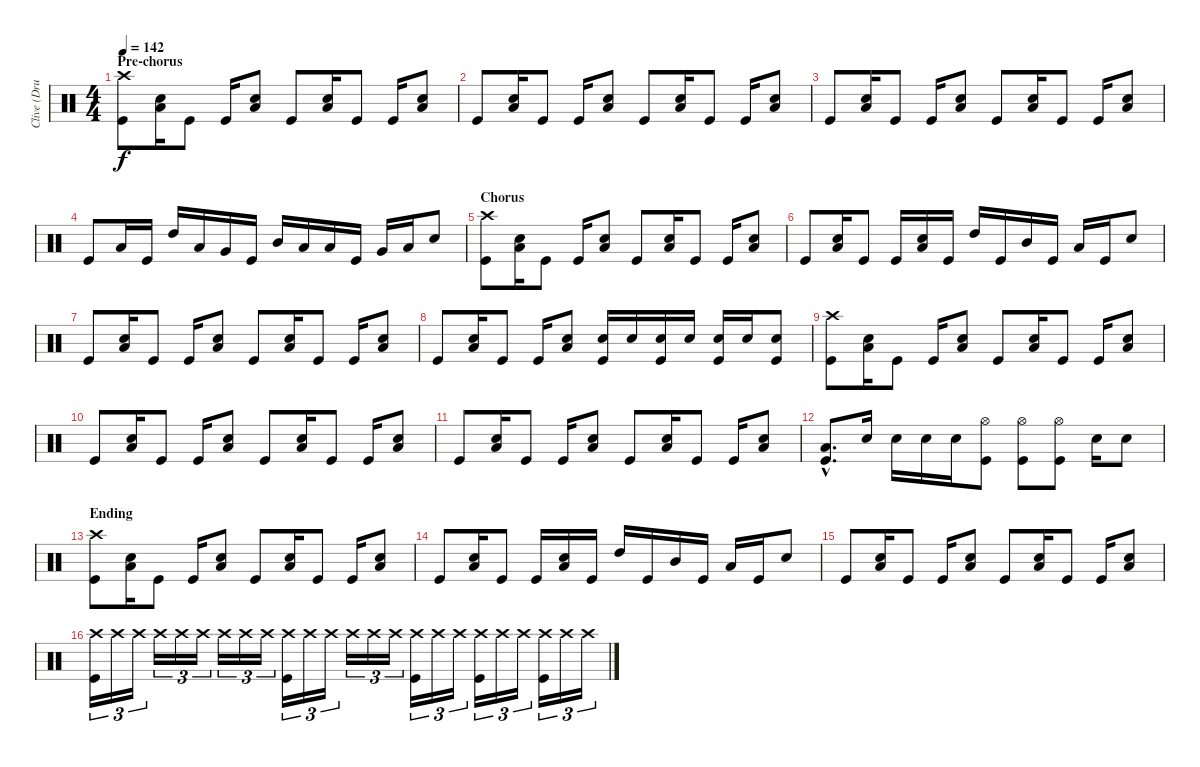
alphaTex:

\track ("Clive (Drums)" "Clive (Dru") {instrument percussion}
\staff {score}
\articulation defaults
\ts (4 4)
\section ("" "Pre-chorus")
\tempo 142
\clef neutral
\ks c
("Crash high (hit)" "Kick (hit)").8{dy f} ("Snare (hit) 2" "Low Floor Tom (hit)").16 "Kick (hit)".8 "Kick (hit)".16 ("Snare (hit) 2" "Low Floor Tom (hit)").8 "Kick (hit)".8 ("Snare (hit) 2" "Low Floor Tom (hit)").16 "Kick (hit)".8 "Kick (hit)".16 ("Snare (hit) 2" "Low Floor Tom (hit)").8 |
"Kick (hit)".8 ("Snare (hit) 2" "Low Floor Tom (hit)").16 "Kick (hit)".8 "Kick (hit)".16 ("Snare (hit) 2" "Low Floor Tom (hit)").8 "Kick (hit)".8 ("Snare (hit) 2" "Low Floor Tom (hit)").16 "Kick (hit)".8 "Kick (hit)".16 ("Snare (hit) 2" "Low Floor Tom (hit)").8 |
"Kick (hit)".8 ("Snare (hit) 2" "Low Floor Tom (hit)").16 "Kick (hit)".8 "Kick (hit)".16 ("Snare (hit) 2" "Low Floor Tom (hit)").8 "Kick (hit)".8 ("Snare (hit) 2" "Low Floor Tom (hit)").16 "Kick (hit)".8 "Kick (hit)".16 ("Snare (hit) 2" "Low Floor Tom (hit)").8 |
"Kick (hit)".8 "Low Floor Tom (hit)".16 "Kick (hit)".16 "High Tom (hit)".16 "Low Tom (hit)".16 "Very Low Tom (hit)".16 "Kick (hit)".16 "Mid Tom (hit)".16 "Low Tom (hit)".16 "Low Floor Tom (hit)".16 "Kick (hit)".16 "Very Low Tom (hit)".16 "Low Tom (hit)".16 "Snare (hit) 2".8 |
\section ("" "Chorus")
("Crash high (hit)" "Kick (hit)").8 ("Snare (hit) 2" "Low Floor Tom (hit)").16 "Kick (hit)".8 "Kick (hit)".16 ("Snare (hit) 2" "Low Floor Tom (hit)").8 "Kick (hit)".8 ("Snare (hit) 2" "Low Floor Tom (hit)").16 "Kick (hit)".8 "Kick (hit)".16 ("Snare (hit) 2" "Low Floor Tom (hit)").8 |
"Kick (hit)".8 ("Snare (hit) 2" "Low Floor Tom (hit)").16 "Kick (hit)".8 "Kick (hit)".16 ("Snare (hit) 2" "Low Floor Tom (hit)").16 "Kick (hit)".16 "High Tom (hit)".16 "Kick (hit)".16 "Mid Tom (hit)".16 "Kick (hit)".16 "Low Tom (hit)".16 "Kick (hit)".16 "Snare (hit) 2".8 |
"Kick (hit)".8 ("Snare (hit) 2" "Low Floor Tom (hit)").16 "Kick (hit)".8 "Kick (hit)".16 ("Snare (hit) 2" "Low Floor Tom (hit)").8 "Kick (hit)".8 ("Snare (hit) 2" "Low Floor Tom (hit)").16 "Kick (hit)".8 "Kick (hit)".16 ("Snare (hit) 2" "Low Floor Tom (hit)").8 |
"Kick (hit)".8 ("Snare (hit) 2" "Low Floor Tom (hit)").16 "Kick (hit)".8 "Kick (hit)".16 ("Snare (hit) 2" "Low Floor Tom (hit)").8 ("Snare (hit) 2" "Kick (hit)").16 "Snare (hit) 2".16 ("Snare (hit) 2" "Kick (hit)").16 "Snare (hit) 2".16 ("Snare (hit) 2" "Kick (hit)").16 "Snare (hit) 2".16 ("Snare (hit) 2" "Kick (hit)").8 |
("Crash high (hit)" "Kick (hit)").8 ("Snare (hit) 2" "Low Floor Tom (hit)").16 "Kick (hit)".8 "Kick (hit)".16 ("Snare (hit) 2" "Low Floor Tom (hit)").8 "Kick (hit)".8 ("Snare (hit) 2" "Low Floor Tom (hit)").16 "Kick (hit)".8 "Kick (hit)".16 ("Snare (hit) 2" "Low Floor Tom (hit)").8 |
"Kick (hit)".8 ("Snare (hit) 2" "Low Floor Tom (hit)").16 "Kick (hit)".8 "Kick (hit)".16 ("Snare (hit) 2" "Low Floor Tom (hit)").8 "Kick (hit)".8 ("Snare (hit) 2" "Low Floor Tom (hit)").16 "Kick (hit)".8 "Kick (hit)".16 ("Snare (hit) 2" "Low Floor Tom (hit)").8 |
"Kick (hit)".8 ("Snare (hit) 2" "Low Floor Tom (hit)").16 "Kick (hit)".8 "Kick (hit)".16 ("Snare (hit) 2" "Low Floor Tom (hit)").8 "Kick (hit)".8 ("Snare (hit) 2" "Low Floor Tom (hit)").16 "Kick (hit)".8 "Kick (hit)".16 ("Snare (hit) 2" "Low Floor Tom (hit)").8 |
("Low Tom (hit)"{hac} "Kick (hit)"{hac}).8{d} "Snare (hit) 2".16 "Snare (hit) 2".16 "Snare (hit) 2".16 "Snare (hit) 2".16 ("Hi-Hat (open)" "Kick (hit)").8 ("Hi-Hat (open)" "Kick (hit)").8 ("Hi-Hat (open)" "Kick (hit)").8 "Snare (hit) 2".16 "Snare (hit) 2".8 |
\section ("" "Ending")
("Crash high (hit)" "Kick (hit)").8 ("Snare (hit) 2" "Low Floor Tom (hit)").16 "Kick (hit)".8 "Kick (hit)".16 ("Snare (hit) 2" "Low Floor Tom (hit)").8 "Kick (hit)".8 ("Snare (hit) 2" "Low Floor Tom (hit)").16 "Kick (hit)".8 "Kick (hit)".16 ("Snare (hit) 2" "Low Floor Tom (hit)").8 |
"Kick (hit)".8 ("Snare (hit) 2" "Low Floor Tom (hit)").16 "Kick (hit)".8 "Kick (hit)".16 ("Snare (hit) 2" "Low Floor Tom (hit)").16 "Kick (hit)".16 "High Tom (hit)".16 "Kick (hit)".16 "Mid Tom (hit)".16 "Kick (hit)".16 "Low Tom (hit)".16 "Kick (hit)".16 "Snare (hit) 2".8 |
"Kick (hit)".8 ("Snare (hit) 2" "Low Floor Tom (hit)").16 "Kick (hit)".8 "Kick (hit)".16 ("Snare (hit) 2" "Low Floor Tom (hit)").8 "Kick (hit)".8 ("Snare (hit) 2" "Low Floor Tom (hit)").16 "Kick (hit)".8 "Kick (hit)".16 ("Snare (hit) 2" "Low Floor Tom (hit)").8 |
("Crash high (hit)" "Kick (hit)").16{tu (3 2)} "Crash high (hit)".16{tu (3 2)} "Crash high (hit)".16{tu (3 2)} "Crash high (hit)".16{tu (3 2)} "Crash high (hit)".16{tu (3 2)} "Crash high (hit)".16{tu (3 2)} "Crash high (hit)".16{tu (3 2)} "Crash high (hit)".16{tu (3 2)} "Crash high (hit)".16{tu (3 2)} ("Crash high (hit)" "Kick (hit)").16{tu (3 2)} "Crash high (hit)".16{tu (3 2)} "Crash high (hit)".16{tu (3 2)} "Crash high (hit)".16{tu (3 2)} "Crash high (hit)".16{tu (3 2)} "Crash high (hit)".16{tu (3 2)} ("Crash high (hit)" "Kick (hit)").16{tu (3 2)} "Crash high (hit)".16{tu (3 2)} "Crash high (hit)".16{tu (3 2)} ("Crash high (hit)" "Kick (hit)").16{tu (3 2)} "Crash high (hit)".16{tu (3 2)} "Crash high (hit)".16{tu (3 2)} ("Crash high (hit)" "Kick (hit)").16{tu (3 2)} "Crash high (hit)".16{tu (3 2)} "Crash high (hit)".16{tu (3 2)}
